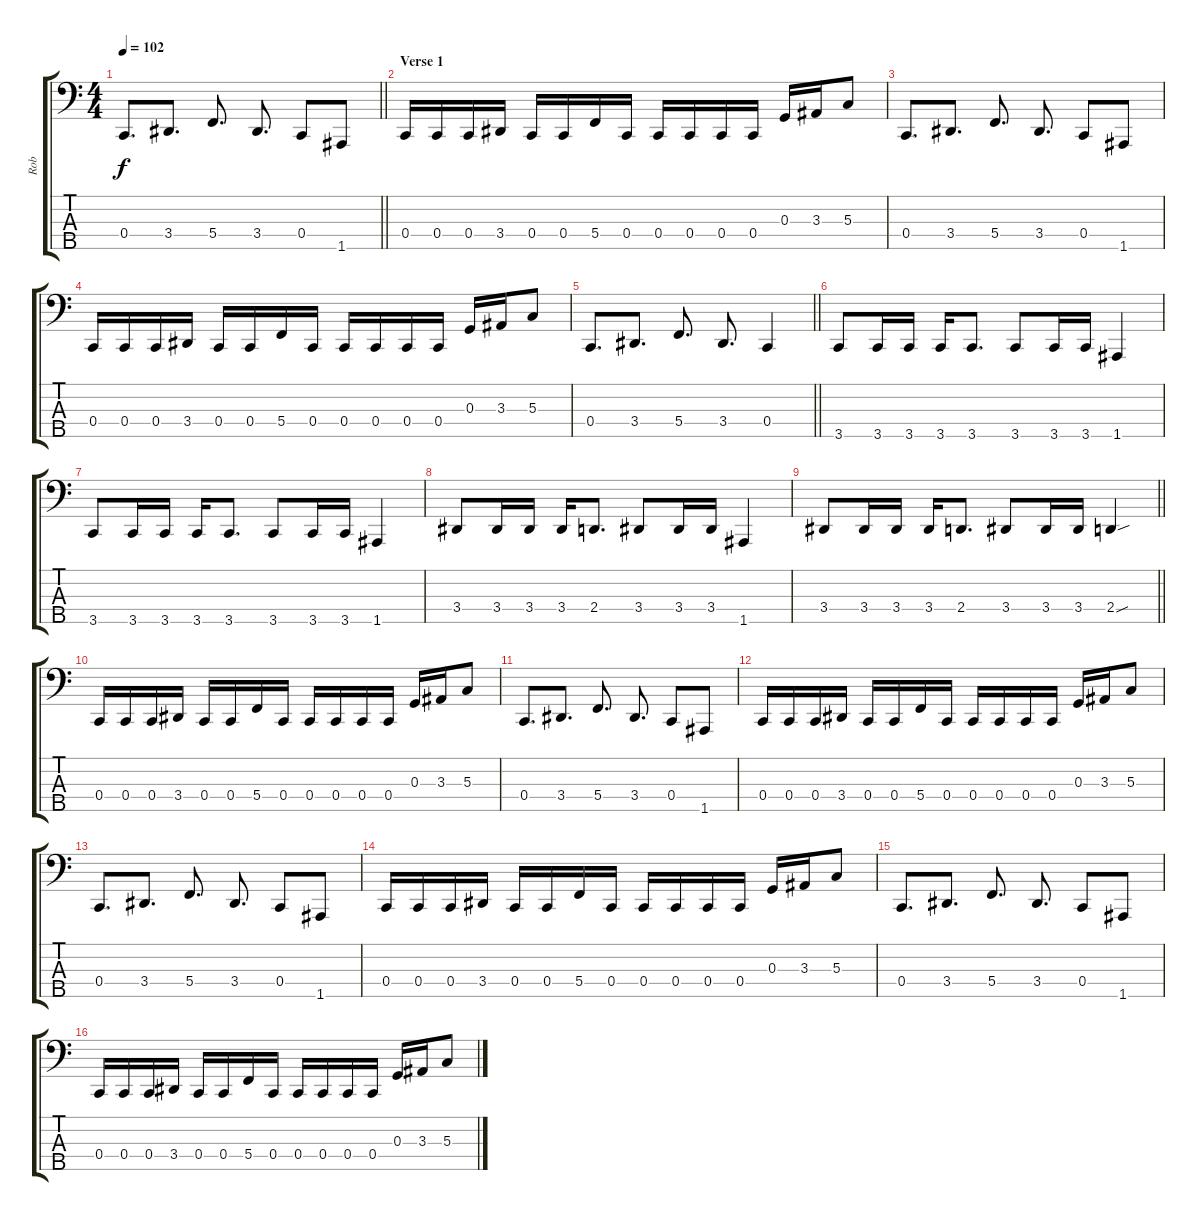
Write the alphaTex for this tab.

\track ("Rob" "Rob") {instrument electricbassfinger}
\staff {score tabs}
\tuning (F2 C2 G1 C1 A0) {hide}
\ts (4 4)
\tempo 102
\clef f4
\barLineRight lightlight
\ks c
0.4.8{d dy f} 3.4.8{d} 5.4.8{d} 3.4.8{d} 0.4.8 1.5.8 |
\section ("" "Verse 1")
0.4.16 0.4.16 0.4.16 3.4.16 0.4.16 0.4.16 5.4.16 0.4.16 0.4.16 0.4.16 0.4.16 0.4.16 0.3.16 3.3.16 5.3.8 |
0.4.8{d} 3.4.8{d} 5.4.8{d} 3.4.8{d} 0.4.8 1.5.8 |
0.4.16 0.4.16 0.4.16 3.4.16 0.4.16 0.4.16 5.4.16 0.4.16 0.4.16 0.4.16 0.4.16 0.4.16 0.3.16 3.3.16 5.3.8 |
\barLineRight lightlight
0.4.8{d} 3.4.8{d} 5.4.8{d} 3.4.8{d} 0.4.4 |
\section ("" "")
3.5.8 3.5.16 3.5.16 3.5.16 3.5.8{d} 3.5.8 3.5.16 3.5.16 1.5.4 |
3.5.8 3.5.16 3.5.16 3.5.16 3.5.8{d} 3.5.8 3.5.16 3.5.16 1.5.4 |
3.4.8 3.4.16 3.4.16 3.4.16 2.4.8{d} 3.4.8 3.4.16 3.4.16 1.5.4 |
\barLineRight lightlight
3.4.8 3.4.16 3.4.16 3.4.16 2.4.8{d} 3.4.8 3.4.16 3.4.16 2.4{sou}.4 |
\section ("" "")
0.4.16 0.4.16 0.4.16 3.4.16 0.4.16 0.4.16 5.4.16 0.4.16 0.4.16 0.4.16 0.4.16 0.4.16 0.3.16 3.3.16 5.3.8 |
0.4.8{d} 3.4.8{d} 5.4.8{d} 3.4.8{d} 0.4.8 1.5.8 |
0.4.16 0.4.16 0.4.16 3.4.16 0.4.16 0.4.16 5.4.16 0.4.16 0.4.16 0.4.16 0.4.16 0.4.16 0.3.16 3.3.16 5.3.8 |
0.4.8{d} 3.4.8{d} 5.4.8{d} 3.4.8{d} 0.4.8 1.5.8 |
0.4.16 0.4.16 0.4.16 3.4.16 0.4.16 0.4.16 5.4.16 0.4.16 0.4.16 0.4.16 0.4.16 0.4.16 0.3.16 3.3.16 5.3.8 |
0.4.8{d} 3.4.8{d} 5.4.8{d} 3.4.8{d} 0.4.8 1.5.8 |
0.4.16 0.4.16 0.4.16 3.4.16 0.4.16 0.4.16 5.4.16 0.4.16 0.4.16 0.4.16 0.4.16 0.4.16 0.3.16 3.3.16 5.3.8
